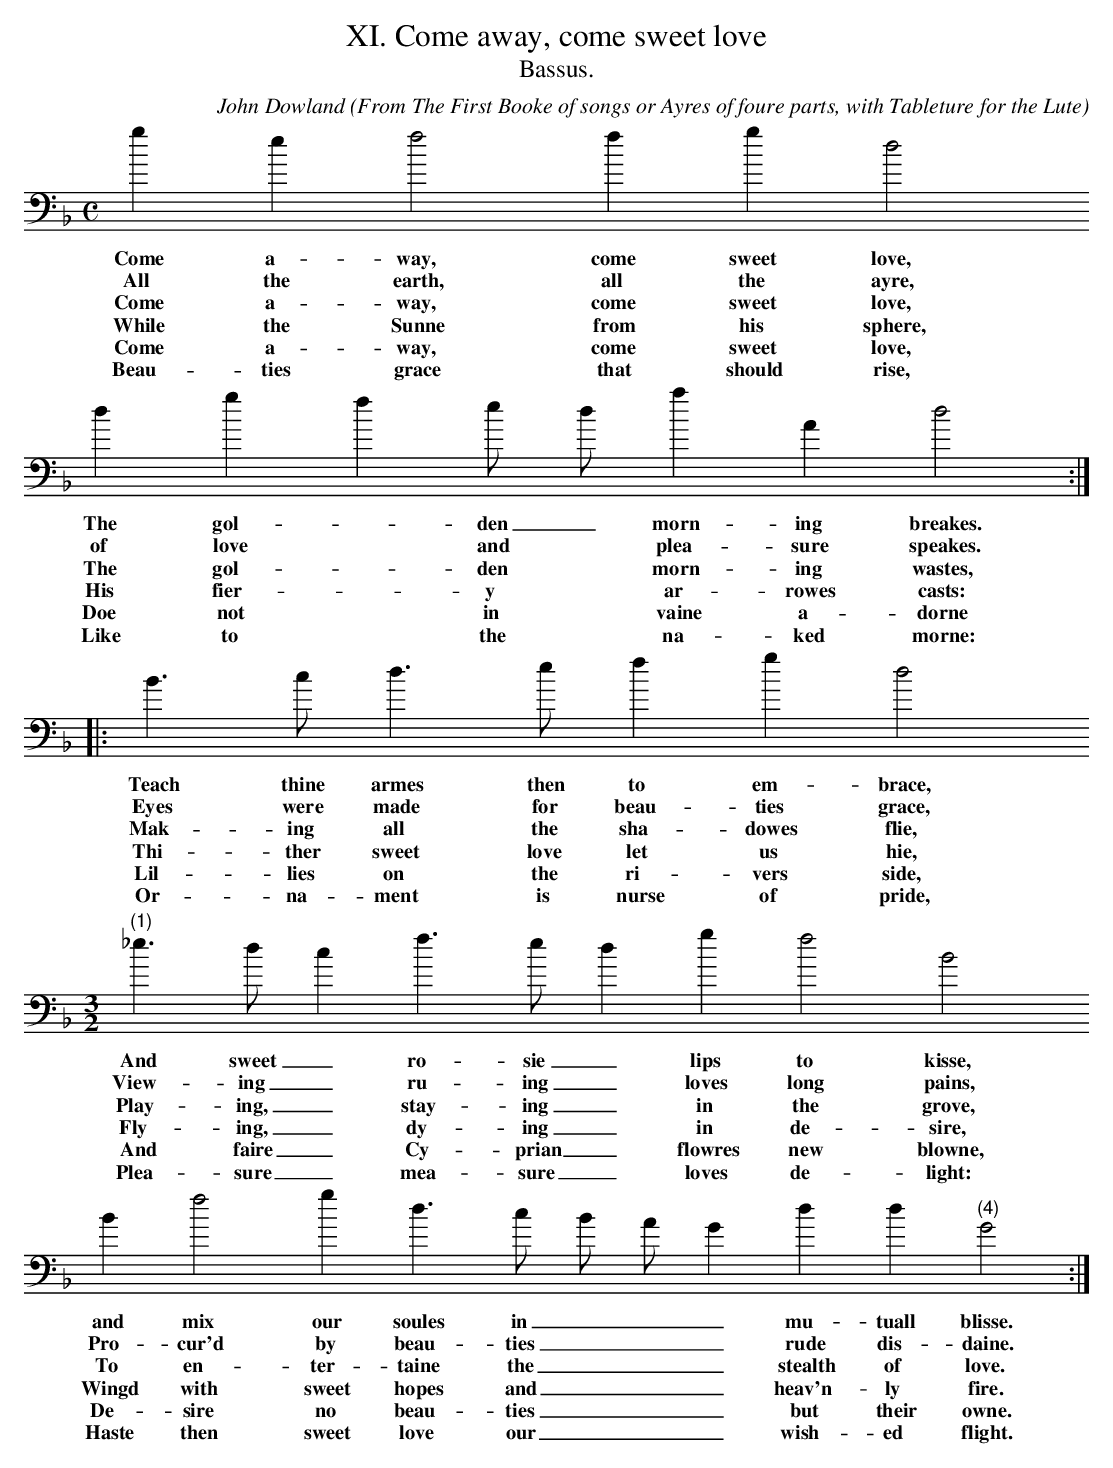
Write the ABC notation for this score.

X:1
T:XI. Come away, come sweet love
T:Bassus.
C: John Dowland
O: From The First Booke of songs or Ayres of foure parts, with Tableture for the Lute
L:1/4
M:C
K:G dor bass
 g e f2 f g d2
w: Come a- way, come sweet love,
w: All the earth, all the ayre,
w: Come a- way, come sweet love,
w: While the Sunne from his sphere,
w: Come a- way, come sweet love,
w: Beau- ties grace that should rise,
d g f e/ d/ a A d2 :|
w: The gol- * den _ morn- ing breakes.
w: of love * and * plea- sure speakes.
w: The gol- * den * morn- ing wastes,
w: His fier- * y * ar- rowes casts:
w: Doe not * in * vaine a- dorne
w: Like to * the * na- ked morne:
|:B > c d > e f g d2
w: Teach thine armes then to em- brace,
w: Eyes were made for beau- ties grace,
w: Mak- ing all the sha- dowes flie,
w: Thi- ther sweet love let us hie,
w: Lil- lies on the ri- vers side,
w: Or- na- ment is nurse of pride,
M:3/2
L:1/4
"(1)"_e3/2 d/ c f > e d g f2 B2
w: And sweet _ ro- sie _ lips to kisse,
w: View- ing _ ru- ing _ loves long pains,
w: Play- ing, _ stay- ing _ in the grove,
w: Fly- ing, _ dy- ing _ in de- sire,
w: And faire _ Cy- prian _ flowres new blowne,
w: Plea- sure _ mea- sure _ loves de- light:
B f2 g d > c B/ A/ G d d "(4)"G2 :|
w: and mix our soules in _ _ _ mu- tuall blisse.
w: Pro- cur'd by beau- ties _ _ _ rude dis- daine.
w: To en- ter- taine the _ _ _ stealth of love.
w: Wingd with sweet hopes and _ _ _heav'n- ly fire.
w: De- sire no beau- ties _ _ _ but their owne.
w: Haste then sweet love our _ _ _ wish- ed flight.
